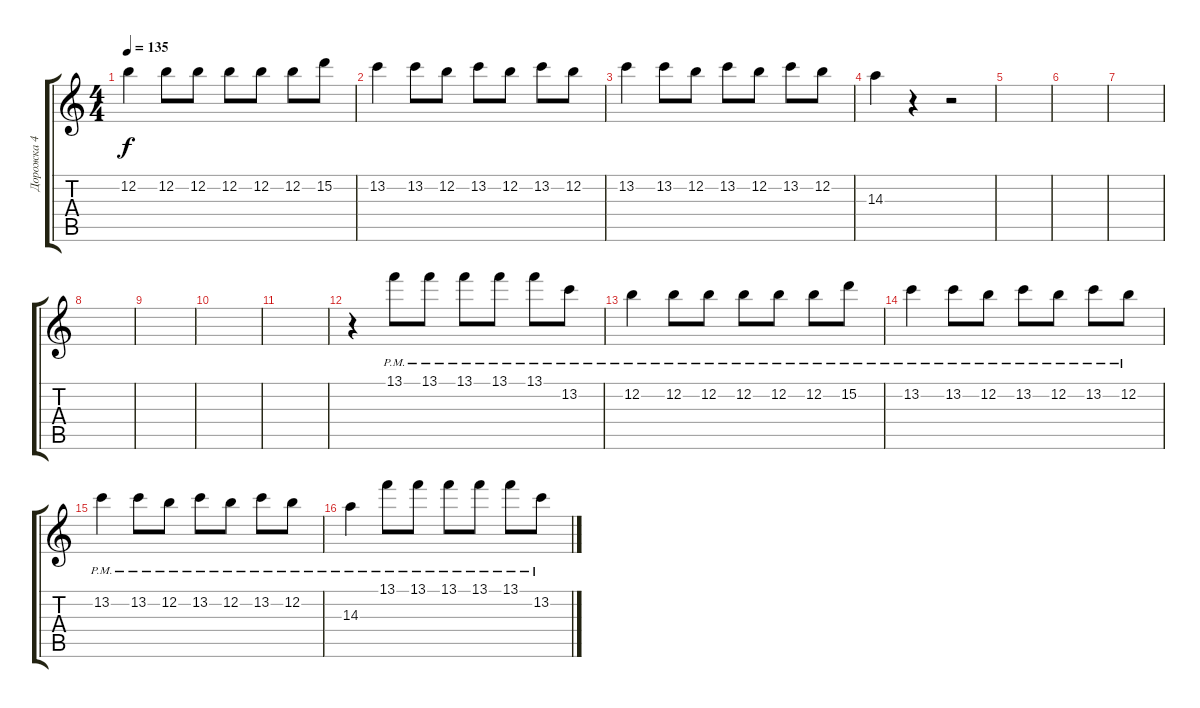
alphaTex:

\track ("Дорожка 4" "Дорожка 4") {instrument distortionguitar}
\staff {score tabs}
\tuning (E4 B3 G3 D3 A2 E2) {hide}
\ts (4 4)
\tempo 135
\clef g2
\ks c
12.2.4{dy f} 12.2.8 12.2.8 12.2.8 12.2.8 12.2.8 15.2.8 |
13.2.4 13.2.8 12.2.8 13.2.8 12.2.8 13.2.8 12.2.8 |
13.2.4 13.2.8 12.2.8 13.2.8 12.2.8 13.2.8 12.2.8 |
14.3.4 r.4 r.2 |
|
|
|
|
|
|
|
r.4 13.1{pm}.8 13.1{pm}.8 13.1{pm}.8 13.1{pm}.8 13.1{pm}.8 13.2{pm}.8 |
12.2{pm}.4 12.2{pm}.8 12.2{pm}.8 12.2{pm}.8 12.2{pm}.8 12.2{pm}.8 15.2{pm}.8 |
13.2{pm}.4 13.2{pm}.8 12.2{pm}.8 13.2{pm}.8 12.2{pm}.8 13.2{pm}.8 12.2{pm}.8 |
13.2{pm}.4 13.2{pm}.8 12.2{pm}.8 13.2{pm}.8 12.2{pm}.8 13.2{pm}.8 12.2{pm}.8 |
14.3{pm}.4 13.1{pm}.8 13.1{pm}.8 13.1{pm}.8 13.1{pm}.8 13.1{pm}.8 13.2{pm}.8
